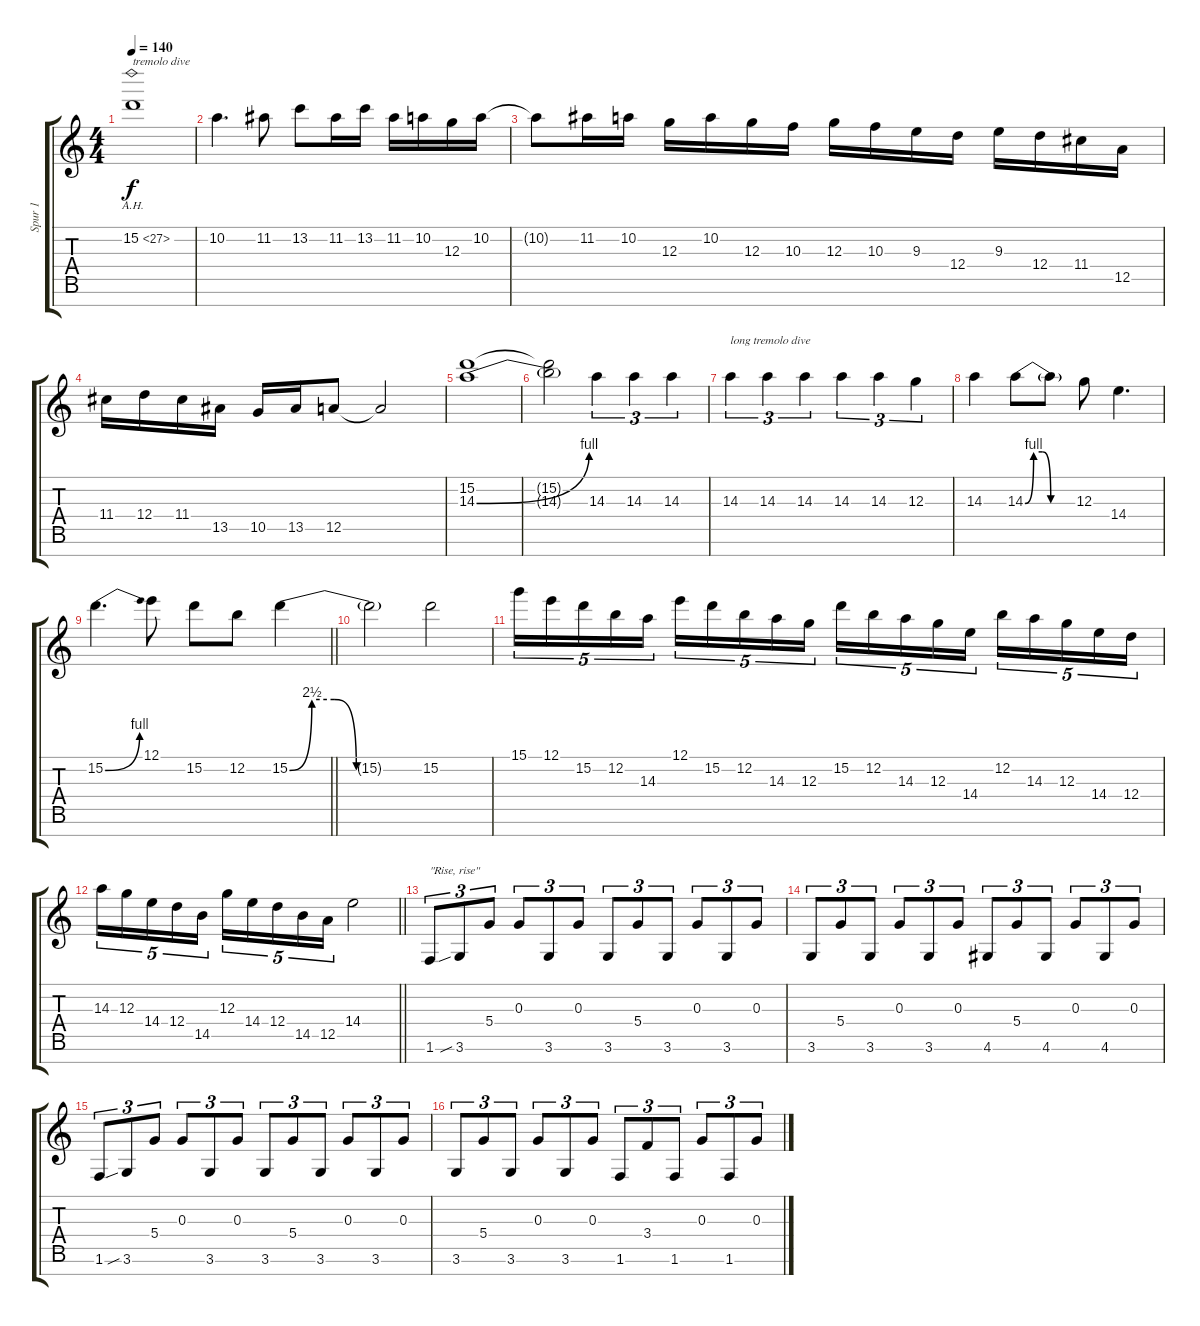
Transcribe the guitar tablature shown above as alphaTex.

\track ("Spur 1" "Spur 1") {instrument acousticguitarsteel}
\staff {score tabs}
\tuning (E4 B3 G3 D3 A2 E2 B1) {hide}
\ts (4 4)
\tempo 140
\clef g2
\ks c
15.2{ah 12}.1{txt "tremolo dive" dy f} |
10.2.4{d} 11.2.8 13.2.8 11.2.16 13.2.16 11.2.16 10.2.16 12.3.16 10.2.16 |
10.2{t}.8 11.2.16 10.2.16 12.3.16 10.2.16 12.3.16 10.3.16 12.3.16 10.3.16 9.3.16 12.4.16 9.3.16 12.4.16 11.4.16 12.5.16 |
11.4.16 12.4.16 11.4.16 13.5.16 10.5.16 13.5.16 12.5.8 12.5{t}.2 |
(15.2 14.3{be (bend 0 0 60 4)}).1 |
(15.2{t} 14.3{t}).2 14.3.4{tu (3 2)} 14.3.4{tu (3 2)} 14.3.4{tu (3 2)} |
14.3.4{tu (3 2) txt "long tremolo dive"} 14.3.4{tu (3 2)} 14.3.4{tu (3 2)} 14.3.4{tu (3 2)} 14.3.4{tu (3 2)} 12.3.4{tu (3 2)} |
14.3.4 14.3{be (custom 0 0 10 4 20 4 30 0 60 0)}.8 14.3{t}.8 12.3.8 14.4.4{d} |
\barLineRight lightlight
15.2{be (bend 0 0 60 4)}.4{d} 12.1.8 15.2.8 12.2.8 15.2{be (custom 0 0 10 10 20 10 30 0 60 0)}.4 |
15.2{t}.2 15.2.2 |
15.1.16{tu (5 4)} 12.1.16{tu (5 4)} 15.2.16{tu (5 4)} 12.2.16{tu (5 4)} 14.3.16{tu (5 4)} 12.1.16{tu (5 4)} 15.2.16{tu (5 4)} 12.2.16{tu (5 4)} 14.3.16{tu (5 4)} 12.3.16{tu (5 4)} 15.2.16{tu (5 4)} 12.2.16{tu (5 4)} 14.3.16{tu (5 4)} 12.3.16{tu (5 4)} 14.4.16{tu (5 4)} 12.2.16{tu (5 4)} 14.3.16{tu (5 4)} 12.3.16{tu (5 4)} 14.4.16{tu (5 4)} 12.4.16{tu (5 4)} |
\barLineRight lightlight
14.3.16{tu (5 4)} 12.3.16{tu (5 4)} 14.4.16{tu (5 4)} 12.4.16{tu (5 4)} 14.5.16{tu (5 4)} 12.3.16{tu (5 4)} 14.4.16{tu (5 4)} 12.4.16{tu (5 4)} 14.5.16{tu (5 4)} 12.5.16{tu (5 4)} 14.4.2 |
1.6.8{tu (3 2) txt "\"Rise, rise\""} 3.6{sib}.8{tu (3 2)} 5.4.8{tu (3 2)} 0.3.8{tu (3 2)} 3.6.8{tu (3 2)} 0.3.8{tu (3 2)} 3.6.8{tu (3 2)} 5.4.8{tu (3 2)} 3.6.8{tu (3 2)} 0.3.8{tu (3 2)} 3.6.8{tu (3 2)} 0.3.8{tu (3 2)} |
3.6.8{tu (3 2)} 5.4.8{tu (3 2)} 3.6.8{tu (3 2)} 0.3.8{tu (3 2)} 3.6.8{tu (3 2)} 0.3.8{tu (3 2)} 4.6.8{tu (3 2)} 5.4.8{tu (3 2)} 4.6.8{tu (3 2)} 0.3.8{tu (3 2)} 4.6.8{tu (3 2)} 0.3.8{tu (3 2)} |
1.6.8{tu (3 2)} 3.6{sib}.8{tu (3 2)} 5.4.8{tu (3 2)} 0.3.8{tu (3 2)} 3.6.8{tu (3 2)} 0.3.8{tu (3 2)} 3.6.8{tu (3 2)} 5.4.8{tu (3 2)} 3.6.8{tu (3 2)} 0.3.8{tu (3 2)} 3.6.8{tu (3 2)} 0.3.8{tu (3 2)} |
3.6.8{tu (3 2)} 5.4.8{tu (3 2)} 3.6.8{tu (3 2)} 0.3.8{tu (3 2)} 3.6.8{tu (3 2)} 0.3.8{tu (3 2)} 1.6.8{tu (3 2)} 3.4.8{tu (3 2)} 1.6.8{tu (3 2)} 0.3.8{tu (3 2)} 1.6.8{tu (3 2)} 0.3.8{tu (3 2)}
